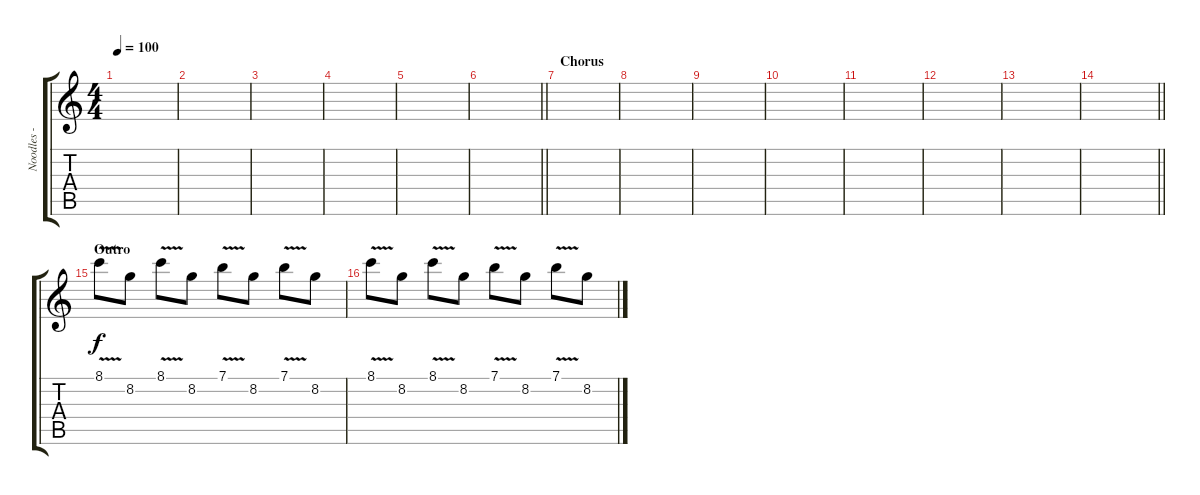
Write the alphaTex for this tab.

\track ("Noodles -  Guitar Solo" "Noodles - ") {instrument distortionguitar}
\staff {score tabs}
\tuning (E4 B3 G3 D3 A2 E2) {hide}
\ts (4 4)
\tempo 100
\clef g2
\ks c
|
|
|
|
|
\barLineRight lightlight
|
\section ("" "Chorus")
|
|
|
|
|
|
|
\barLineRight lightlight
|
\section ("" "Outro")
8.1{v}.8 8.2.8 8.1{v}.8 8.2.8 7.1{v}.8 8.2.8 7.1{v}.8 8.2.8 |
8.1{v}.8 8.2.8 8.1{v}.8 8.2.8 7.1{v}.8 8.2.8 7.1{v}.8 8.2.8
